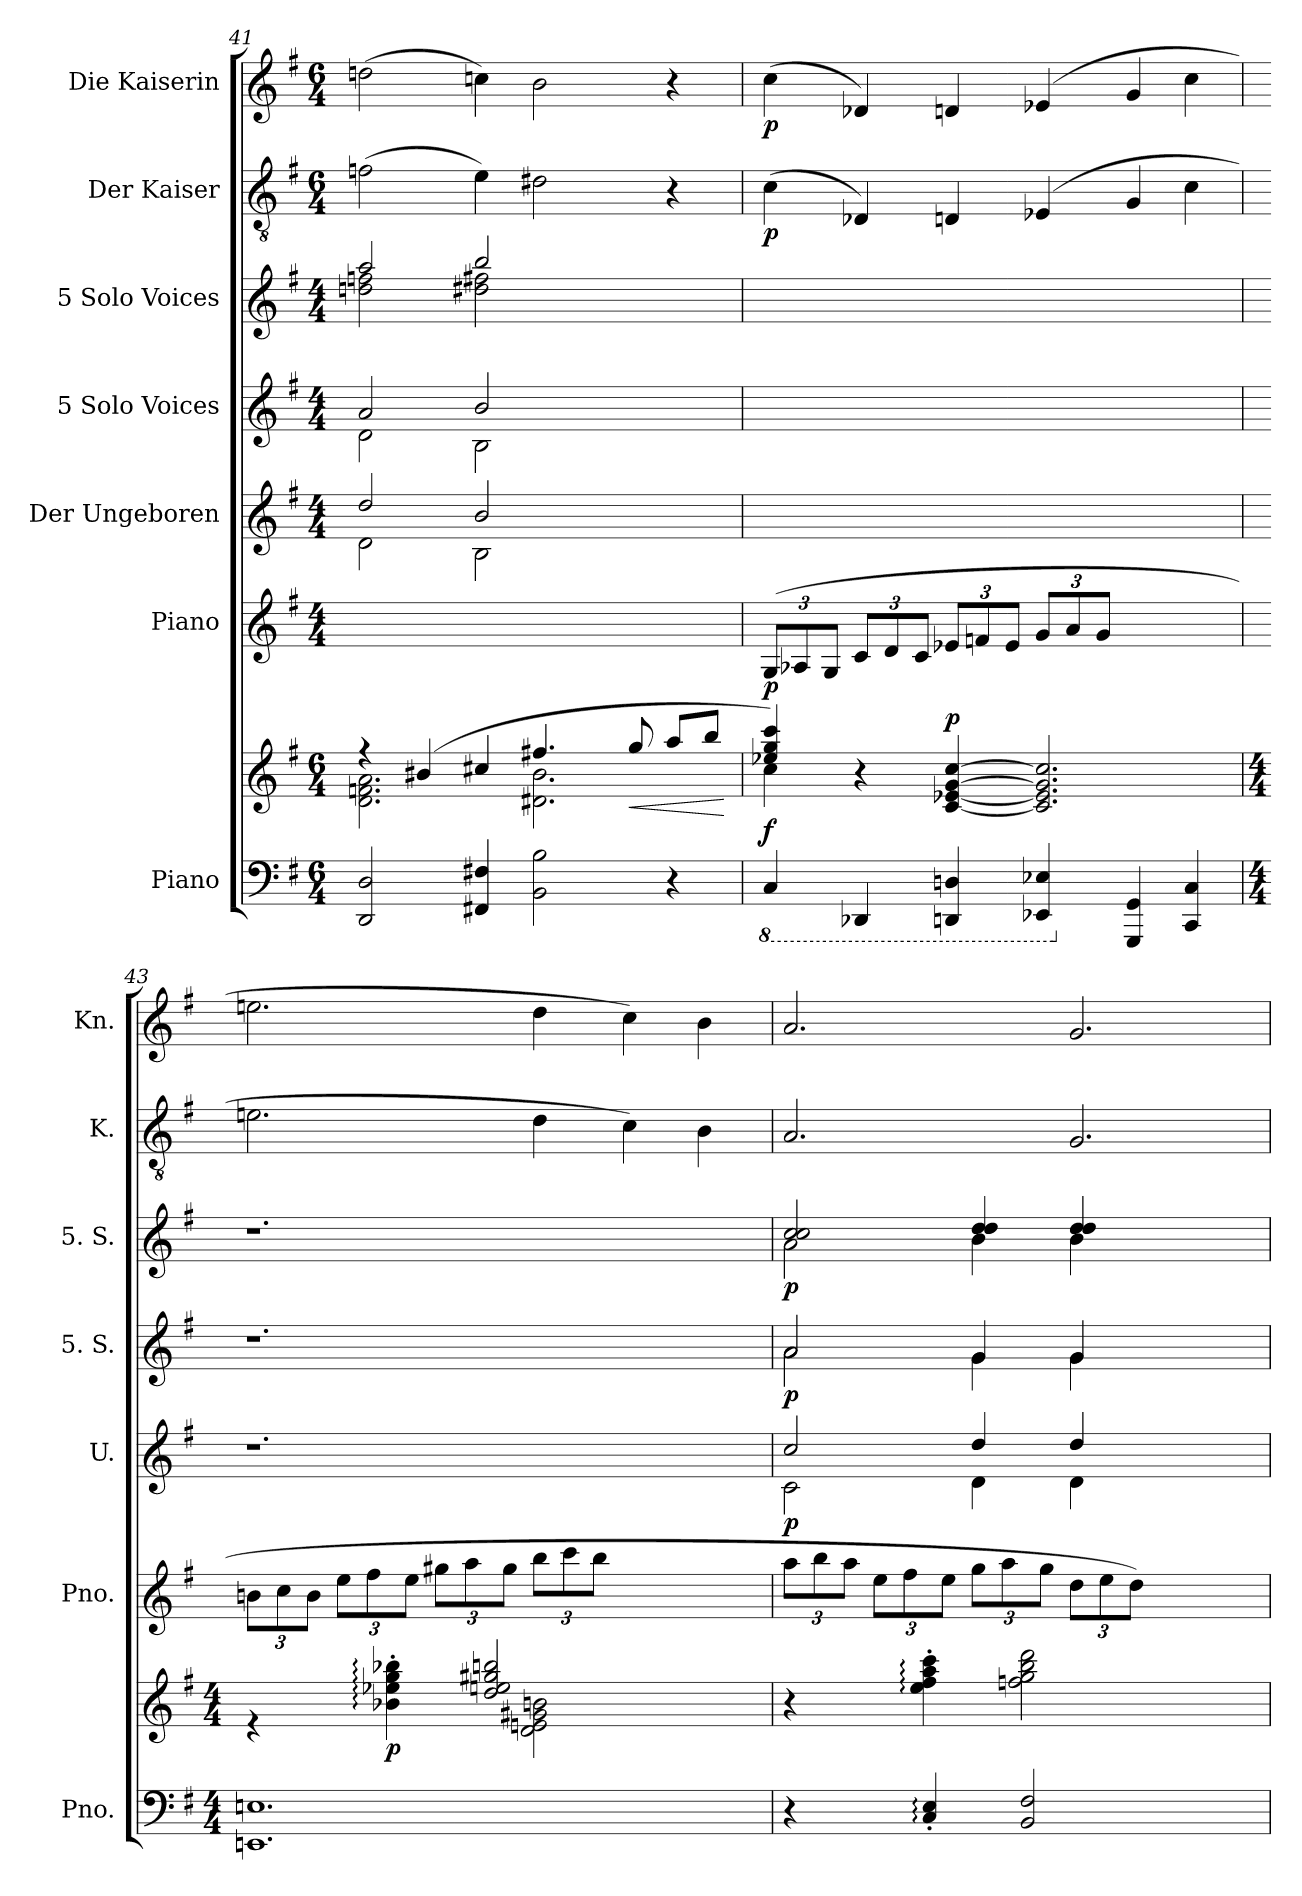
**kern	**kern	**dynam	**kern	**dynam	**kern	**dynam	**kern	**dynam	**kern	**dynam	**kern	**dynam	**kern	**dynam
*part7	*part7	*part7	*part6	*part6	*part5	*part5	*part4	*part4	*part3	*part3	*part2	*part2	*part1	*part1
*staff8	*staff7	*staff7/8	*staff6	*staff6	*staff5	*staff5	*staff4	*staff4	*staff3	*staff3	*staff2	*staff2	*staff1	*staff1
*I"Piano	*	*	*I"Piano	*	*I"Der Ungeboren	*	*I"5 Solo Voices	*	*I"5 Solo Voices	*	*I"Der Kaiser	*	*I"Die Kaiserin	*
*I'Pno.	*	*	*I'Pno.	*	*I'U.	*	*I'5. S.	*	*I'5. S.	*	*I'K.	*	*I'Kn.	*
!!LO:PB:g=z
*clefF4	*clefG2	*	*clefG2	*	*clefG2	*	*clefG2	*	*clefG2	*	*clefGv2	*	*clefG2	*
*k[f#]	*k[f#]	*	*k[f#]	*	*k[f#]	*	*k[f#]	*	*k[f#]	*	*k[f#]	*	*k[f#]	*
*M6/4	*M6/4	*	*M4/4	*	*M4/4	*	*M4/4	*	*M4/4	*	*M6/4	*	*M6/4	*
=41	=41	=41	=41	=41	=41	=41	=41	=41	=41	=41	=41	=41	=41	=41
*	*^	*	*	*	*^	*	*^	*	*^	*	*	*	*	*
2DD/ 2D/	4r	2.d\ 2.fn\ 2.a\	.	1.r	.	2dd/	2d\	.	2a/	2d\	.	2aa/	2ddn\ 2ffn\	.	(>2fn\	.	(>2ddn\	.
.	(>4b#X/	.	.	.	.	.	.	.	.	.	.	.	.	.	.	.	.	.
4FF#X/ 4F#X/	4cc#X/	.	.	.	.	2b/	2B\	.	2b/	2B\	.	2bb/	2dd#X\ 2ff#X\	.	4e\)	.	4ccn\)	.
2BB\ 2B\	4.ff#X/	2.d#X\ 2.b#\	.	.	.	.	.	.	.	.	.	.	.	.	2d#X\	.	2b\	.
.	.	.	.	.	.	2ryy	2ryy	.	2ryy	2ryy	.	2ryy	2ryy	.	.	.	.	.
!	!	!	!LO:HP:b	!	!	!	!	!	!	!	!	!	!	!	!	!	!	!
.	8gg/	.	<	.	.	.	.	.	.	.	.	.	.	.	.	.	.	.
4r	8aa/L	.	.	.	.	.	.	.	.	.	.	.	.	.	4r	.	4r	.
.	8bb/J	.	.	.	.	.	.	.	.	.	.	.	.	.	.	.	.	.
*	*	*	*	*	*	*v	*v	*	*	*	*	*v	*v	*	*	*	*	*
*	*v	*v	*	*	*	*	*	*v	*v	*	*	*	*	*	*	*
.	.	[	.	.	.	.	.	.	.	.	.	.	.	.
=42	=42	=42	=42	=42	=42	=42	=42	=42	=42	=42	=42	=42	=42	=42
*8ba	*	*	*	*	*	*	*	*	*	*	*	*	*	*
*	*^	*	*	*	*	*	*	*	*	*	*	*	*	*
*	*	*	*	*Xbrackettup	*	*	*	*	*	*	*	*	*	*	*
!	!	!	!LO:DY:a=2	!	!LO:DY:b	!	!	!	!	!	!	!	!LO:DY:b	!	!LO:DY:b
4CC/	4ee-X/ 4gg/ 4ccc/)	4cc\	f	(>12G/L	p	1.r	.	1.r	.	1.r	.	(>4c\	p	(>4cc\	p
.	.	.	.	12A-X/	.	.	.	.	.	.	.	.	.	.	.
.	.	.	.	12G/J	.	.	.	.	.	.	.	.	.	.	.
4DDD-X/	4r	1ryy	.	12c/L	.	.	.	.	.	.	.	4D-X/)	.	4d-X/)	.
.	.	.	.	12d/	.	.	.	.	.	.	.	.	.	.	.
.	.	.	.	12c/J	.	.	.	.	.	.	.	.	.	.	.
!	!	!	!LO:DY:a	!	!	!	!	!	!	!	!	!	!	!	!
4DDDn/ 4DDn/	[4c/ [4e-X/ [4g/ [4cc/	.	p	12e-X/L	.	.	.	.	.	.	.	4Dn/	.	4dn/	.
.	.	.	.	12fn/	.	.	.	.	.	.	.	.	.	.	.
.	.	.	.	12e-/J	.	.	.	.	.	.	.	.	.	.	.
4EEE-X/ 4EE-X/	2.c/] 2.e-/] 2.g/] 2.cc/]	.	.	12g/L	.	.	.	.	.	.	.	(>4E-X/	.	(>4e-X/	.
.	.	.	.	12a/	.	.	.	.	.	.	.	.	.	.	.
.	.	.	.	12g/J	.	.	.	.	.	.	.	.	.	.	.
*X8ba	*	*	*	*	*	*	*	*	*	*	*	*	*	*	*
4GGG/ 4GG/	.	.	.	2ryy	.	.	.	.	.	.	.	4G/	.	4g/	.
4CC/ 4C/	.	4ryy	.	.	.	.	.	.	.	.	.	4c\	.	4cc\	.
=43	=43	=43	=43	=43	=43	=43	=43	=43	=43	=43	=43	=43	=43	=43	=43
*M4/4	*M4/4	*	*	*	*	*	*	*	*	*	*	*	*	*	*
!	!LO:N:vis=4	!	!	!	!	!	!	!	!	!	!	!	!	!	!
1.EEn 1.En	4.re	2.ryy	.	12bn\L	.	1.r	.	1.r	.	1.r	.	2.en\	.	2.een\	.
.	.	.	.	12cc\	.	.	.	.	.	.	.	.	.	.	.
.	.	.	.	12b\J	.	.	.	.	.	.	.	.	.	.	.
.	.	.	.	12ee\L	.	.	.	.	.	.	.	.	.	.	.
.	.	.	.	12ff#\	.	.	.	.	.	.	.	.	.	.	.
!	!	!	!LO:DY:b	!	!	!	!	!	!	!	!	!	!	!	!
.	4b-X\:' 4ee-X\:' 4gg\:' 4bb-X\:'	.	p	.	.	.	.	.	.	.	.	.	.	.	.
.	.	.	.	12ee\J	.	.	.	.	.	.	.	.	.	.	.
.	.	.	.	12gg#X\L	.	.	.	.	.	.	.	.	.	.	.
.	.	.	.	12aa\	.	.	.	.	.	.	.	.	.	.	.
.	2dd/ 2een/ 2gg#X/ 2bbn/	.	.	.	.	.	.	.	.	.	.	.	.	.	.
.	.	.	.	12gg#\J	.	.	.	.	.	.	.	.	.	.	.
.	.	2d\ 2en\ 2g#X\ 2bn\	.	12bb\L	.	.	.	.	.	.	.	4d\	.	4dd\	.
.	.	.	.	12ccc\	.	.	.	.	.	.	.	.	.	.	.
.	.	.	.	12bb\J	.	.	.	.	.	.	.	.	.	.	.
.	.	.	.	2ryy	.	.	.	.	.	.	.	4c\)	.	4cc\)	.
.	4ryy	.	.	.	.	.	.	.	.	.	.	.	.	.	.
.	.	4ryy	.	.	.	.	.	.	.	.	.	4B\	.	4b\	.
.	8ryy	.	.	.	.	.	.	.	.	.	.	.	.	.	.
*	*v	*v	*	*	*	*	*	*	*	*	*	*	*	*	*
=44	=44	=44	=44	=44	=44	=44	=44	=44	=44	=44	=44	=44	=44	=44
!LO:N:vis=4	!LO:N:vis=4	!	!	!	!	!LO:DY:b	!	!LO:DY:b	!	!LO:DY:b	!	!	!	!
*	*	*	*	*	*^	*	*^	*	*^	*	*	*	*	*
4.r	4.r	.	12aa\L	.	2cc/	2c\	p	2a/	2a\	p	2cc/ 2cc/	2a\	p	2.A/	.	2.a/	.
.	.	.	12bb\	.	.	.	.	.	.	.	.	.	.	.	.	.	.
.	.	.	12aa\J	.	.	.	.	.	.	.	.	.	.	.	.	.	.
.	.	.	12ee\L	.	.	.	.	.	.	.	.	.	.	.	.	.	.
.	.	.	12ff#\	.	.	.	.	.	.	.	.	.	.	.	.	.	.
4C/:' 4E/:'	4ee\:' 4ff#\:' 4aa\:' 4ccc\:'	.	.	.	.	.	.	.	.	.	.	.	.	.	.	.	.
.	.	.	12ee\J	.	.	.	.	.	.	.	.	.	.	.	.	.	.
.	.	.	12gg\L	.	4dd/	4d\	.	4g/	4g\	.	4dd/ 4dd/	4b\	.	.	.	.	.
.	.	.	12aa\	.	.	.	.	.	.	.	.	.	.	.	.	.	.
2BB/ 2F#/	2ffn\ 2gg\ 2bb\ 2ddd\	.	.	.	.	.	.	.	.	.	.	.	.	.	.	.	.
.	.	.	12gg\J	.	.	.	.	.	.	.	.	.	.	.	.	.	.
.	.	.	12dd\L	.	4dd/	4d\	.	4g/	4g\	.	4dd/ 4dd/	4b\	.	2.G/	.	2.g/	.
.	.	.	12ee\	.	.	.	.	.	.	.	.	.	.	.	.	.	.
.	.	.	12dd\J)	.	.	.	.	.	.	.	.	.	.	.	.	.	.
.	.	.	2ryy	.	2ryy	2ryy	.	2ryy	2ryy	.	2ryy	2ryy	.	.	.	.	.
4.ryy	4.ryy	.	.	.	.	.	.	.	.	.	.	.	.	.	.	.	.
*	*	*	*	*	*v	*v	*	*	*	*	*v	*v	*	*	*	*	*
*	*	*	*	*	*	*	*v	*v	*	*	*	*	*	*	*
=	=	=	=	=	=	=	=	=	=	=	=	=	=	=
*-	*-	*-	*-	*-	*-	*-	*-	*-	*-	*-	*-	*-	*-	*-
